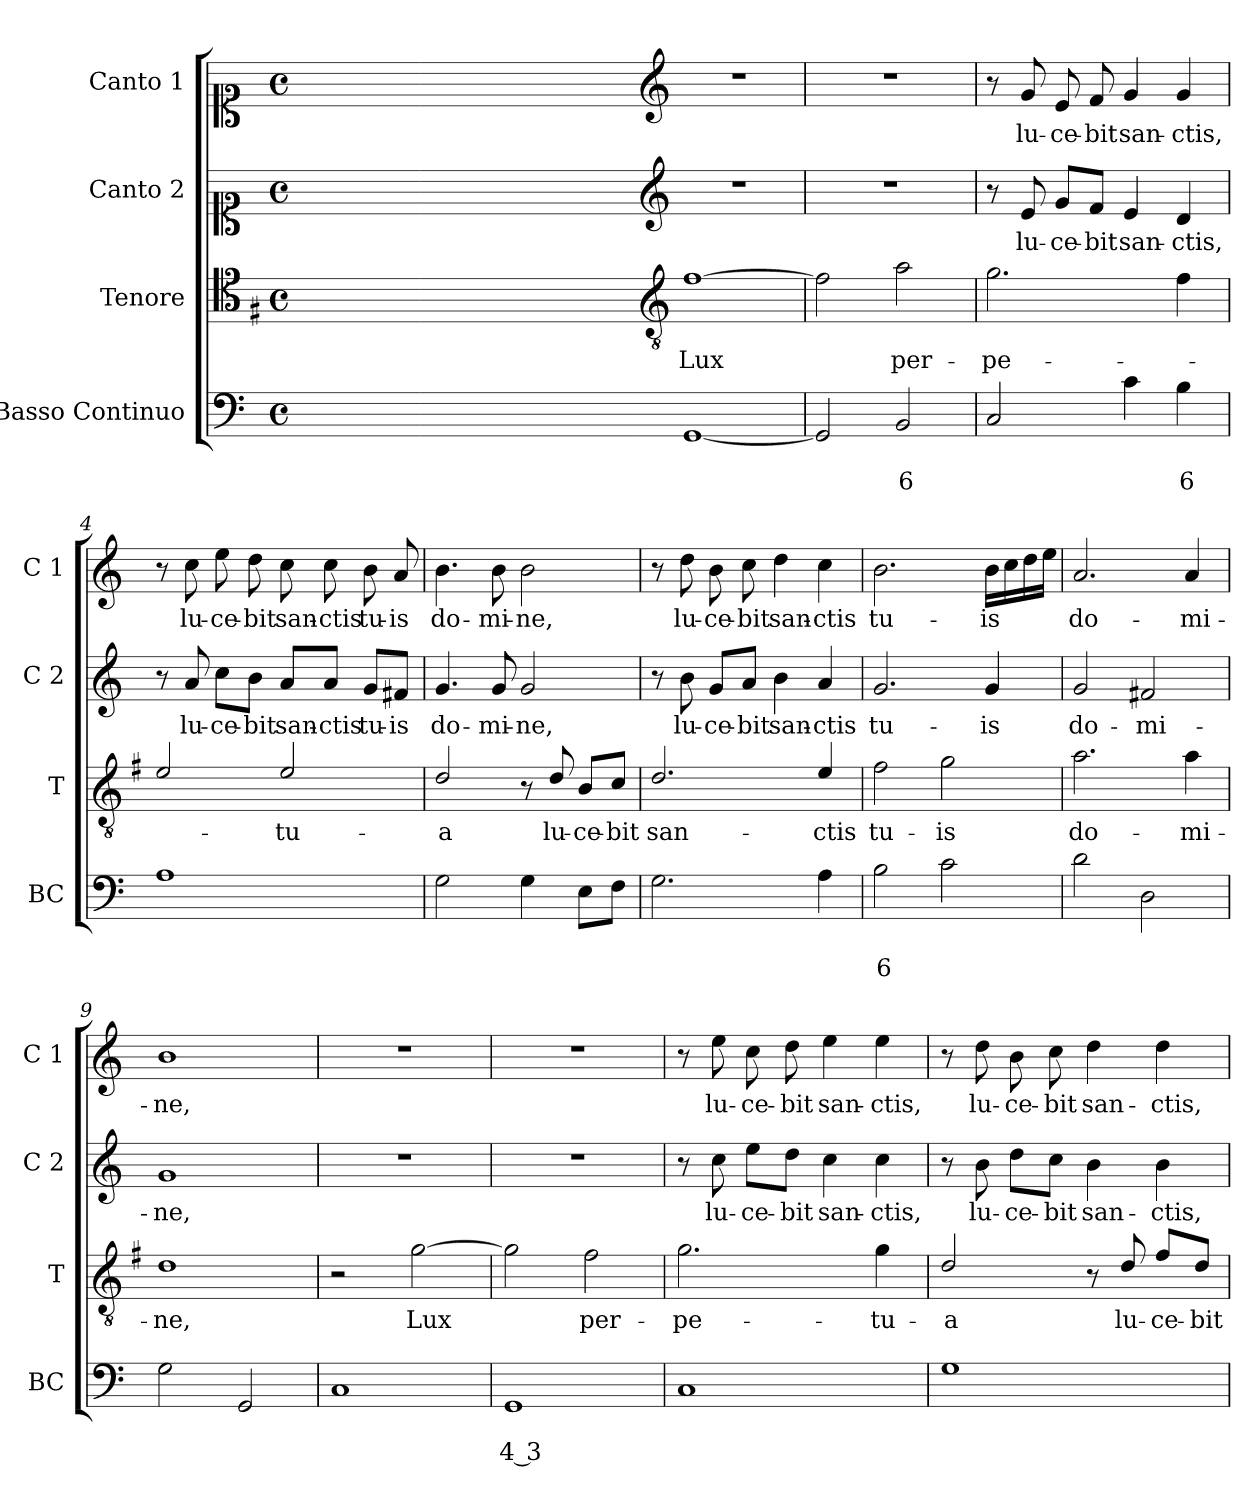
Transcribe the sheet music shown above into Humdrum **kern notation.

**kern	**text	**text	**kern	**text	**kern	**text	**kern	**text
*part4	*part4	*part4	*part3	*part3	*part2	*part2	*part1	*part1
*staff4	*staff4	*staff4	*staff3	*staff3	*staff2	*staff2	*staff1	*staff1
*I"Basso Continuo	*	*	*I"Tenore	*	*I"Canto 2	*	*I"Canto 1	*
*I'BC	*	*	*I'T	*	*I'C 2	*	*I'C 1	*
*clefF4	*	*	*clefC4	*	*clefC1	*	*clefC1	*
*	*	*	*ITrd4c7	*	*	*	*	*
*k[]	*	*	*k[]	*	*k[]	*	*k[]	*
*C:	*	*	*C:	*	*C:	*	*C:	*
*M4/4	*	*	*M4/4	*	*M4/4	*	*M4/4	*
*met(c)	*	*	*met(c)	*	*met(c)	*	*met(c)	*
=	=	=	=	=	=	=	=	=
1ryy	.	.	1ryy	.	1ryy	.	1ryy	.
=1X-	=1X-	=1X-	=1X-	=1X-	=1X-	=1X-	=1X-	=1X-
4ryy	.	.	4ryy	.	4ryy	.	4ryy	.
4ryy	.	.	4ryy	.	4ryy	.	4ryy	.
4ryy	.	.	4ryy	.	4ryy	.	4ryy	.
4ryy	.	.	4ryy	.	4ryy	.	4ryy	.
=1-	=1-	=1-	=1-	=1-	=1-	=1-	=1-	=1-
*	*	*	*clefGv2	*	*clefG2	*	*clefG2	*
!	!	!	!	!LO:LY:b	!	!	!	!
[1GG	.	.	[1B	Lux	1r	.	1r	.
=2	=2	=2	=2	=2	=2	=2	=2	=2
2GG/]	.	.	2B\]	.	1r	.	1r	.
!	!	!LO:LY:b	!	!LO:LY:b	!	!	!	!
2BB/	.	6	2d\	per-	.	.	.	.
=3	=3	=3	=3	=3	=3	=3	=3	=3
!	!	!	!	!LO:LY:b	!	!	!	!
2C/	.	.	2.c\	-pe-	8r	.	8r	.
!	!	!	!	!	!	!LO:LY:b	!	!LO:LY:b
.	.	.	.	.	8e/	lu-	8g/	lu-
!	!	!	!	!	!	!LO:LY:b	!	!LO:LY:b
.	.	.	.	.	8g/L	-ce-	8e/	-ce-
!	!	!	!	!	!	!LO:LY:b	!	!LO:LY:b
.	.	.	.	.	8f/J	-bit	8f/	-bit
!	!	!	!	!	!	!LO:LY:b	!	!LO:LY:b
4c\	.	.	.	.	4e/	san-	4g/	san-
!	!	!LO:LY:b	!	!	!	!LO:LY:b	!	!LO:LY:b
4B\	.	6	4B\	.	4d/	-ctis,	4g/	-ctis,
=4	=4	=4	=4	=4	=4	=4	=4	=4
1A	.	.	2A/	.	8r	.	8r	.
!	!	!	!	!	!	!LO:LY:b	!	!LO:LY:b
.	.	.	.	.	8a/	lu-	8cc\	lu-
!	!	!	!	!	!	!LO:LY:b	!	!LO:LY:b
.	.	.	.	.	8cc\L	-ce-	8ee\	-ce-
!	!	!	!	!	!	!LO:LY:b	!	!LO:LY:b
.	.	.	.	.	8b\J	-bit	8dd\	-bit
!	!	!	!	!LO:LY:b	!	!LO:LY:b	!	!LO:LY:b
.	.	.	2A/	-tu-	8a/L	san-	8cc\	san-
!	!	!	!	!	!	!LO:LY:b	!	!LO:LY:b
.	.	.	.	.	8a/J	-ctis	8cc\	-ctis
!	!	!	!	!	!	!LO:LY:b	!	!LO:LY:b
.	.	.	.	.	8g/L	tu-	8b\	tu-
!	!	!	!	!	!	!LO:LY:b	!	!LO:LY:b
.	.	.	.	.	8f#X/J	-is	8a/	-is
!!LO:LB:g=z
=5	=5	=5	=5	=5	=5	=5	=5	=5
!	!	!	!	!LO:LY:b	!	!LO:LY:b	!	!LO:LY:b
2G\	.	.	2G/	-a	4.g/	do-	4.b\	do-
!	!	!	!	!	!	!LO:LY:b	!	!LO:LY:b
.	.	.	.	.	8g/	-mi-	8b\	-mi-
!	!	!	!	!	!	!LO:LY:b	!	!LO:LY:b
4G\	.	.	8r	.	2g/	-ne,	2b\	-ne,
!	!	!	!	!LO:LY:b	!	!	!	!
.	.	.	8G/	lu-	.	.	.	.
!	!	!	!	!LO:LY:b	!	!	!	!
8E\L	.	.	8E/L	-ce-	.	.	.	.
!	!	!	!	!LO:LY:b	!	!	!	!
8F\J	.	.	8F/J	-bit	.	.	.	.
=6	=6	=6	=6	=6	=6	=6	=6	=6
!	!	!	!	!LO:LY:b	!	!	!	!
2.G\	.	.	2.G/	san-	8r	.	8r	.
!	!	!	!	!	!	!LO:LY:b	!	!LO:LY:b
.	.	.	.	.	8b\	lu-	8dd\	lu-
!	!	!	!	!	!	!LO:LY:b	!	!LO:LY:b
.	.	.	.	.	8g/L	-ce-	8b\	-ce-
!	!	!	!	!	!	!LO:LY:b	!	!LO:LY:b
.	.	.	.	.	8a/J	-bit	8cc\	-bit
!	!	!	!	!	!	!LO:LY:b	!	!LO:LY:b
.	.	.	.	.	4b\	san-	4dd\	san-
!	!	!	!	!LO:LY:b	!	!LO:LY:b	!	!LO:LY:b
4A\	.	.	4A/	-ctis	4a/	-ctis	4cc\	-ctis
=7	=7	=7	=7	=7	=7	=7	=7	=7
!	!	!LO:LY:b	!	!LO:LY:b	!	!LO:LY:b	!	!LO:LY:b
2B\	.	6	2B\	tu-	2.g/	tu-	2.b\	tu-
!	!	!	!	!LO:LY:b	!	!	!	!
2c\	.	.	2c\	-is	.	.	.	.
!	!	!	!	!	!	!LO:LY:b	!	!LO:LY:b
.	.	.	.	.	4g/	-is	16b\LL	-is
.	.	.	.	.	.	.	16cc\	.
.	.	.	.	.	.	.	16dd\	.
.	.	.	.	.	.	.	16ee\JJ	.
=8	=8	=8	=8	=8	=8	=8	=8	=8
!	!	!	!	!LO:LY:b	!	!LO:LY:b	!	!LO:LY:b
2d\	.	.	2.d\	do-	2g/	do-	2.a/	do-
!	!	!	!	!	!	!LO:LY:b	!	!
2D\	.	.	.	.	2f#X/	-mi-	.	.
!	!	!	!	!LO:LY:b	!	!	!	!LO:LY:b
.	.	.	4d\	-mi-	.	.	4a/	-mi-
=9	=9	=9	=9	=9	=9	=9	=9	=9
!	!	!	!	!LO:LY:b	!	!LO:LY:b	!	!LO:LY:b
2G\	.	.	1G	-ne,	1g	-ne,	1b	-ne,
2GG/	.	.	.	.	.	.	.	.
=10	=10	=10	=10	=10	=10	=10	=10	=10
1C	.	.	2r	.	1r	.	1r	.
!	!	!	!	!LO:LY:b	!	!	!	!
.	.	.	[2c\	Lux	.	.	.	.
!!LO:LB:g=z
=11	=11	=11	=11	=11	=11	=11	=11	=11
!	!	!LO:LY:b	!	!	!	!	!	!
1GG	.	4 3	2c\]	.	1r	.	1r	.
!	!	!	!	!LO:LY:b	!	!	!	!
.	.	.	2B\	per-	.	.	.	.
=12	=12	=12	=12	=12	=12	=12	=12	=12
!	!	!	!	!LO:LY:b	!	!	!	!
1C	.	.	2.c\	-pe-	8r	.	8r	.
!	!	!	!	!	!	!LO:LY:b	!	!LO:LY:b
.	.	.	.	.	8cc\	lu-	8ee\	lu-
!	!	!	!	!	!	!LO:LY:b	!	!LO:LY:b
.	.	.	.	.	8ee\L	-ce-	8cc\	-ce-
!	!	!	!	!	!	!LO:LY:b	!	!LO:LY:b
.	.	.	.	.	8dd\J	-bit	8dd\	-bit
!	!	!	!	!	!	!LO:LY:b	!	!LO:LY:b
.	.	.	.	.	4cc\	san-	4ee\	san-
!	!	!	!	!LO:LY:b	!	!LO:LY:b	!	!LO:LY:b
.	.	.	4c\	-tu-	4cc\	-ctis,	4ee\	-ctis,
=13	=13	=13	=13	=13	=13	=13	=13	=13
!	!	!	!	!LO:LY:b	!	!	!	!
1G	.	.	2G/	-a	8r	.	8r	.
!	!	!	!	!	!	!LO:LY:b	!	!LO:LY:b
.	.	.	.	.	8b\	lu-	8dd\	lu-
!	!	!	!	!	!	!LO:LY:b	!	!LO:LY:b
.	.	.	.	.	8dd\L	-ce-	8b\	-ce-
!	!	!	!	!	!	!LO:LY:b	!	!LO:LY:b
.	.	.	.	.	8cc\J	-bit	8cc\	-bit
!	!	!	!	!	!	!LO:LY:b	!	!LO:LY:b
.	.	.	8r	.	4b\	san-	4dd\	san-
!	!	!	!	!LO:LY:b	!	!	!	!
.	.	.	8G/	lu-	.	.	.	.
!	!	!	!	!LO:LY:b	!	!LO:LY:b	!	!LO:LY:b
.	.	.	8B/L	-ce-	4b\	-ctis,	4dd\	-ctis,
!	!	!	!	!LO:LY:b	!	!	!	!
.	.	.	8G/J	-bit	.	.	.	.
=	=	=	=	=	=	=	=	=
*-	*-	*-	*-	*-	*-	*-	*-	*-
